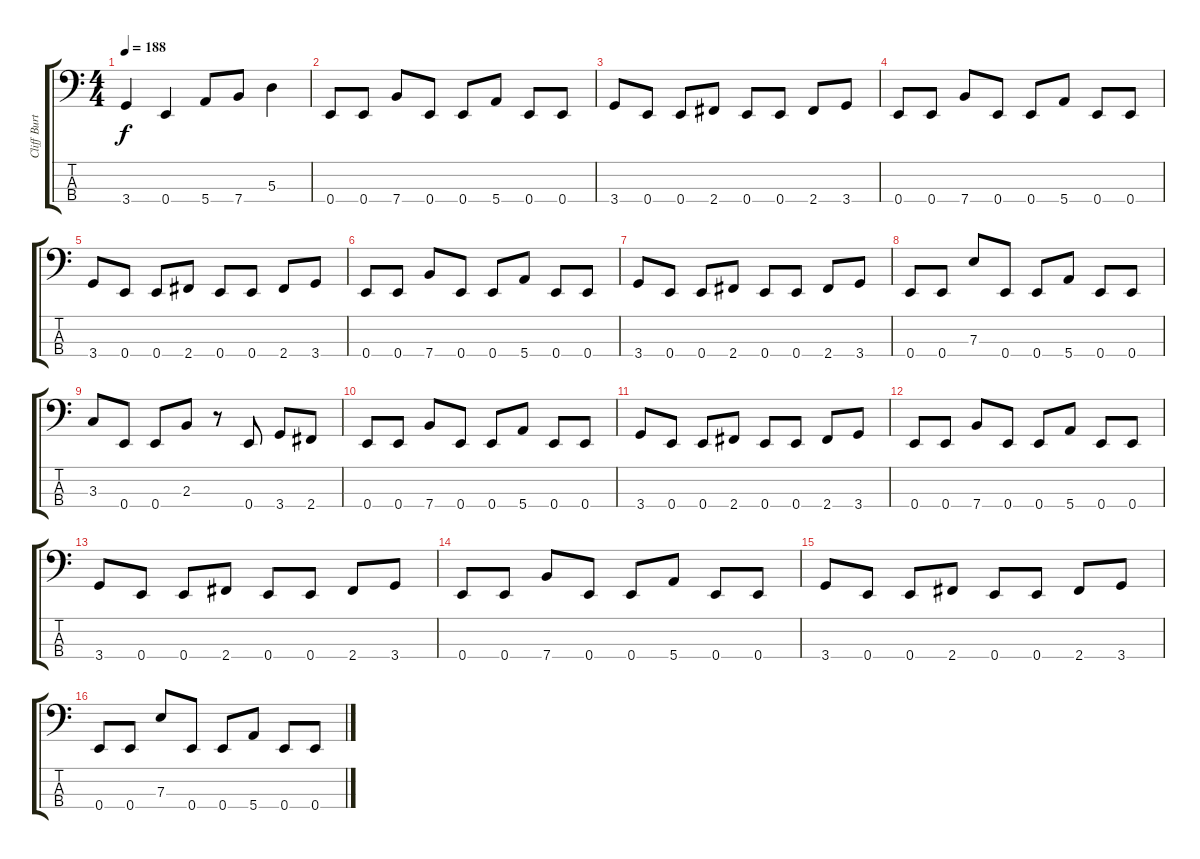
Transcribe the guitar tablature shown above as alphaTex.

\track ("Cliff Burton" "Cliff Burt") {instrument electricbassfinger}
\staff {score tabs}
\tuning (G2 D2 A1 E1) {hide}
\ts (4 4)
\tempo 188
\clef f4
\ks c
3.4.4{dy f} 0.4.4 5.4.8 7.4.8 5.3.4 |
0.4.8 0.4.8 7.4.8 0.4.8 0.4.8 5.4.8 0.4.8 0.4.8 |
3.4.8 0.4.8 0.4.8 2.4.8 0.4.8 0.4.8 2.4.8 3.4.8 |
0.4.8 0.4.8 7.4.8 0.4.8 0.4.8 5.4.8 0.4.8 0.4.8 |
3.4.8 0.4.8 0.4.8 2.4.8 0.4.8 0.4.8 2.4.8 3.4.8 |
0.4.8 0.4.8 7.4.8 0.4.8 0.4.8 5.4.8 0.4.8 0.4.8 |
3.4.8 0.4.8 0.4.8 2.4.8 0.4.8 0.4.8 2.4.8 3.4.8 |
0.4.8 0.4.8 7.3.8 0.4.8 0.4.8 5.4.8 0.4.8 0.4.8 |
3.3.8 0.4.8 0.4.8 2.3.8 r.8 0.4.8 3.4.8 2.4.8 |
0.4.8 0.4.8 7.4.8 0.4.8 0.4.8 5.4.8 0.4.8 0.4.8 |
3.4.8 0.4.8 0.4.8 2.4.8 0.4.8 0.4.8 2.4.8 3.4.8 |
0.4.8 0.4.8 7.4.8 0.4.8 0.4.8 5.4.8 0.4.8 0.4.8 |
3.4.8 0.4.8 0.4.8 2.4.8 0.4.8 0.4.8 2.4.8 3.4.8 |
0.4.8 0.4.8 7.4.8 0.4.8 0.4.8 5.4.8 0.4.8 0.4.8 |
3.4.8 0.4.8 0.4.8 2.4.8 0.4.8 0.4.8 2.4.8 3.4.8 |
0.4.8 0.4.8 7.3.8 0.4.8 0.4.8 5.4.8 0.4.8 0.4.8
